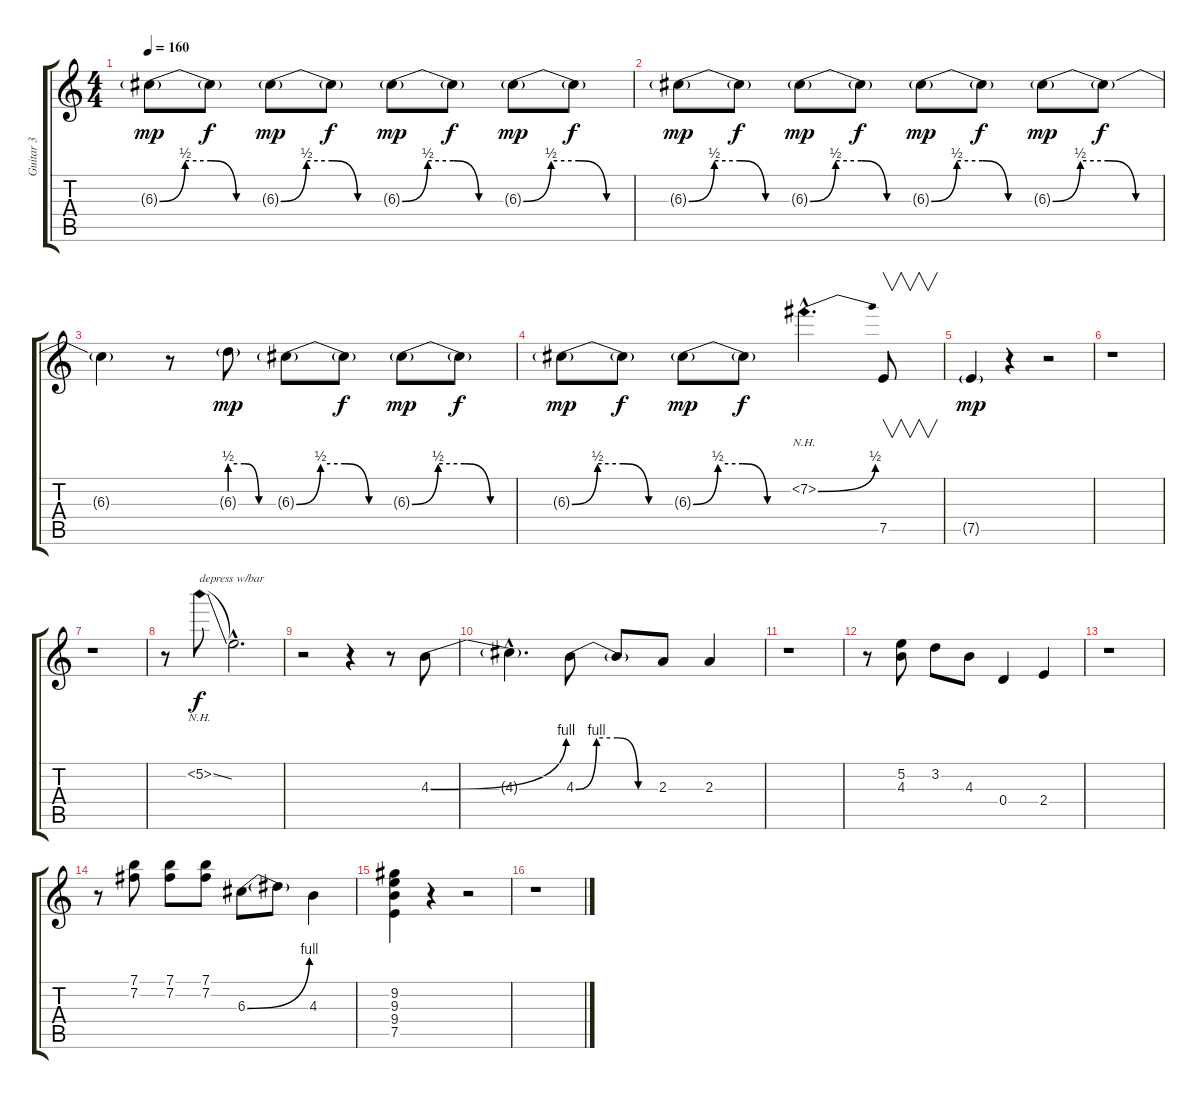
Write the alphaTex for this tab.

\track ("Guitar 3" "Guitar 3") {instrument distortionguitar}
\staff {score tabs}
\tuning (E4 B3 G3 D3 A2 E2) {hide}
\ts (4 4)
\tempo 160
\clef g2
\ks c
6.3{be (custom 0 0 15 2 30 2 45 0 60 0) g}.8{dy mp} 6.3{t}.8{dy f} 6.3{be (custom 0 0 15 2 30 2 45 0 60 0) g}.8{dy mp} 6.3{t}.8{dy f} 6.3{be (custom 0 0 15 2 30 2 45 0 60 0) g}.8{dy mp} 6.3{t}.8{dy f} 6.3{be (custom 0 0 15 2 30 2 45 0 60 0) g}.8{dy mp} 6.3{t}.8{dy f} |
6.3{be (custom 0 0 15 2 30 2 45 0 60 0) g}.8{dy mp} 6.3{t}.8{dy f} 6.3{be (custom 0 0 15 2 30 2 45 0 60 0) g}.8{dy mp} 6.3{t}.8{dy f} 6.3{be (custom 0 0 15 2 30 2 45 0 60 0) g}.8{dy mp} 6.3{t}.8{dy f} 6.3{be (custom 0 0 15 2 30 2 45 0 60 0) g}.8{dy mp} 6.3{t}.8{dy f} |
6.3{t}.4 r.8 6.3{be (custom 0 2 20 2 40 0 60 0) g}.8{dy mp} 6.3{be (custom 0 0 15 2 30 2 45 0 60 0) g}.8 6.3{t}.8{dy f} 6.3{be (custom 0 0 15 2 30 2 45 0 60 0) g}.8{dy mp} 6.3{t}.8{dy f} |
6.3{be (custom 0 0 15 2 30 2 45 0 60 0) g}.8{dy mp} 6.3{t}.8{dy f} 6.3{be (custom 0 0 15 2 30 2 45 0 60 0) g}.8{dy mp} 6.3{t}.8{dy f} 7.2{be (bend 0 0 60 2) nh hac}.4{d} 7.5.8{v} |
7.5{g}.4{dy mp} r.4 r.2 |
r.1 |
r.1 |
r.8 5.2{nh ss}.8{txt "depress w/bar" dy f} 5.2{hac t}.2{d} |
r.2 r.4 r.8 4.3{be (bend 0 0 60 4)}.8 |
4.3{hac t}.4{d} 4.3{be (custom 0 0 15 4 30 4 45 0 60 0)}.8 4.3{t}.8 2.3.8 2.3.4 |
r.1 |
r.8 (5.2 4.3).8 3.2.8 4.3.8 0.4.4 2.4.4 |
r.1 |
r.8 (7.1 7.2).8 (7.1 7.2).8 (7.1 7.2).8 6.3{be (bend 0 0 60 4)}.8 6.3{t}.8 4.3.4 |
(9.2 9.3 9.4 7.5).4 r.4 r.2 |
r.1
